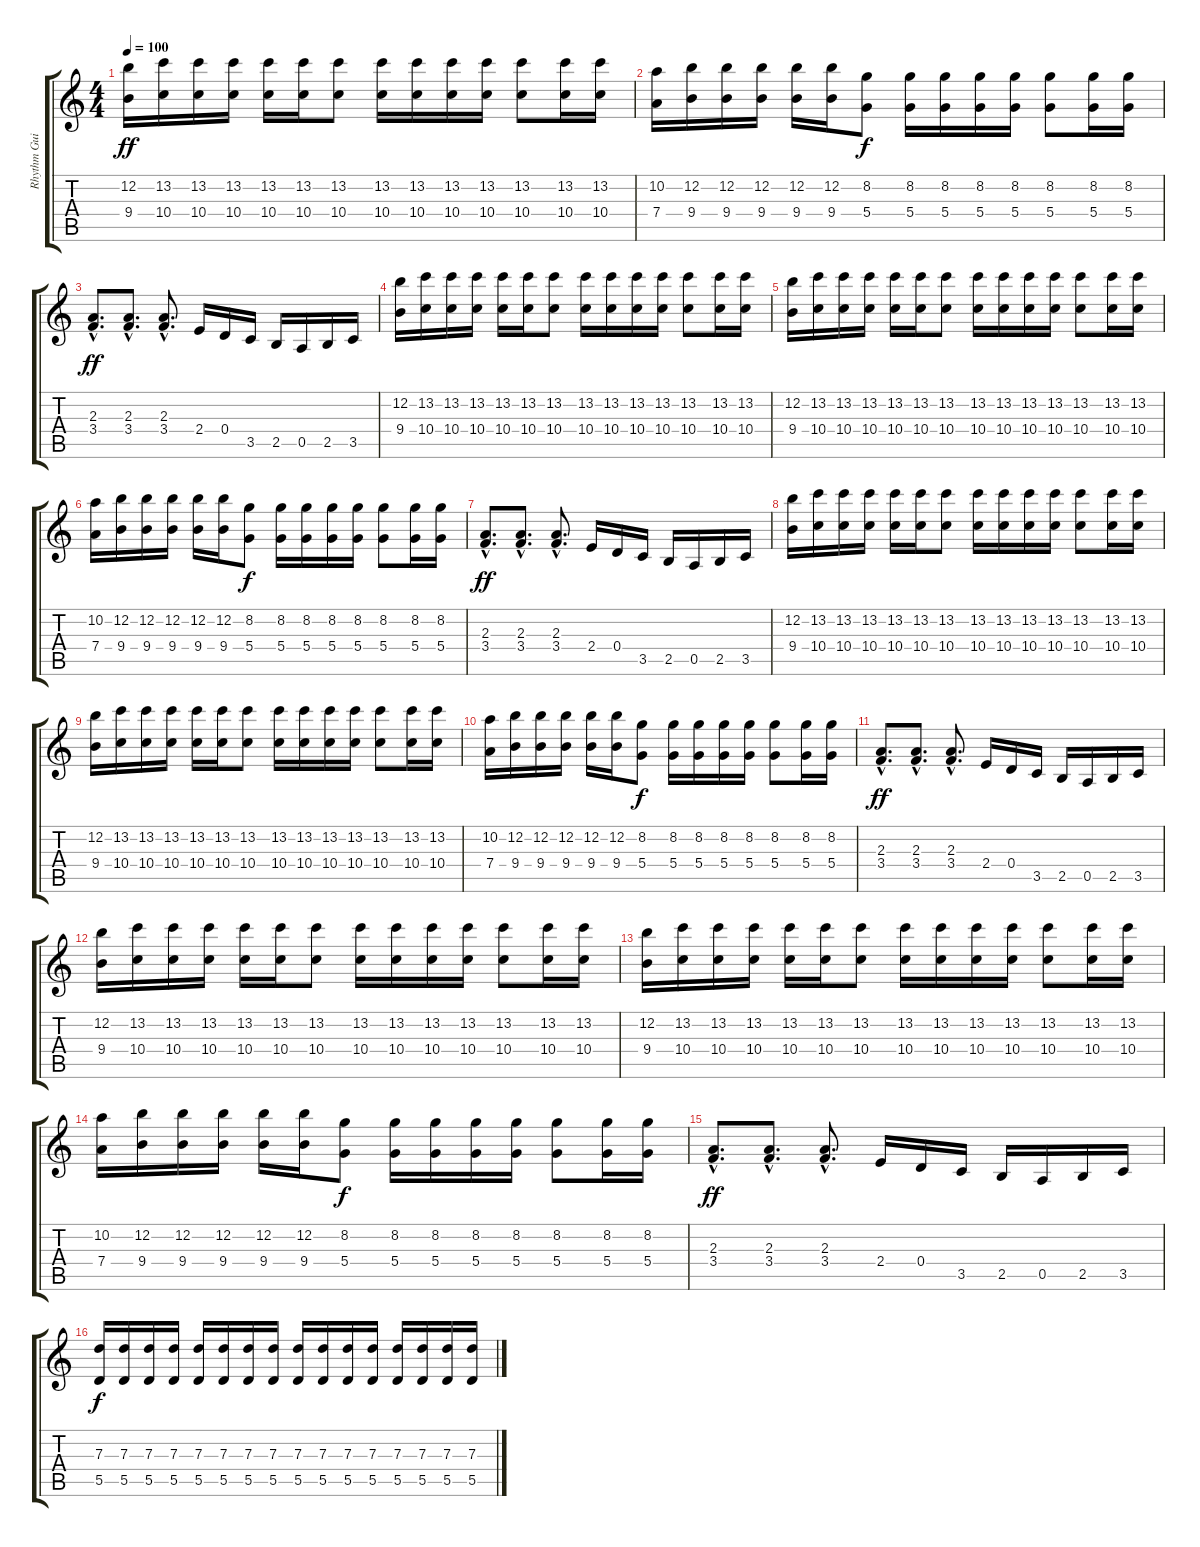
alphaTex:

\track ("Rhythm Guitar II" "Rhythm Gui") {instrument distortionguitar}
\staff {score tabs}
\tuning (E4 B3 G3 D3 A2 E2) {hide}
\ts (4 4)
\tempo 100
\clef g2
\ks c
(12.2 9.4).16{dy ff} (13.2 10.4).16 (13.2 10.4).16 (13.2 10.4).16 (13.2 10.4).16 (13.2 10.4).16 (13.2 10.4).8 (13.2 10.4).16 (13.2 10.4).16 (13.2 10.4).16 (13.2 10.4).16 (13.2 10.4).8 (13.2 10.4).16 (13.2 10.4).16 |
(10.2 7.4).16 (12.2 9.4).16 (12.2 9.4).16 (12.2 9.4).16 (12.2 9.4).16 (12.2 9.4).16 (8.2 5.4).8{dy f} (8.2 5.4).16 (8.2 5.4).16 (8.2 5.4).16 (8.2 5.4).16 (8.2 5.4).8 (8.2 5.4).16 (8.2 5.4).16 |
(2.3{hac} 3.4{hac}).8{d dy ff} (2.3{hac} 3.4{hac}).8{d} (2.3{hac} 3.4{hac}).8{d} 2.4.16 0.4.16 3.5.16 2.5.16 0.5.16 2.5.16 3.5.16 |
(12.2 9.4).16 (13.2 10.4).16 (13.2 10.4).16 (13.2 10.4).16 (13.2 10.4).16 (13.2 10.4).16 (13.2 10.4).8 (13.2 10.4).16 (13.2 10.4).16 (13.2 10.4).16 (13.2 10.4).16 (13.2 10.4).8 (13.2 10.4).16 (13.2 10.4).16 |
(12.2 9.4).16 (13.2 10.4).16 (13.2 10.4).16 (13.2 10.4).16 (13.2 10.4).16 (13.2 10.4).16 (13.2 10.4).8 (13.2 10.4).16 (13.2 10.4).16 (13.2 10.4).16 (13.2 10.4).16 (13.2 10.4).8 (13.2 10.4).16 (13.2 10.4).16 |
(10.2 7.4).16 (12.2 9.4).16 (12.2 9.4).16 (12.2 9.4).16 (12.2 9.4).16 (12.2 9.4).16 (8.2 5.4).8{dy f} (8.2 5.4).16 (8.2 5.4).16 (8.2 5.4).16 (8.2 5.4).16 (8.2 5.4).8 (8.2 5.4).16 (8.2 5.4).16 |
(2.3{hac} 3.4{hac}).8{d dy ff} (2.3{hac} 3.4{hac}).8{d} (2.3{hac} 3.4{hac}).8{d} 2.4.16 0.4.16 3.5.16 2.5.16 0.5.16 2.5.16 3.5.16 |
(12.2 9.4).16 (13.2 10.4).16 (13.2 10.4).16 (13.2 10.4).16 (13.2 10.4).16 (13.2 10.4).16 (13.2 10.4).8 (13.2 10.4).16 (13.2 10.4).16 (13.2 10.4).16 (13.2 10.4).16 (13.2 10.4).8 (13.2 10.4).16 (13.2 10.4).16 |
(12.2 9.4).16 (13.2 10.4).16 (13.2 10.4).16 (13.2 10.4).16 (13.2 10.4).16 (13.2 10.4).16 (13.2 10.4).8 (13.2 10.4).16 (13.2 10.4).16 (13.2 10.4).16 (13.2 10.4).16 (13.2 10.4).8 (13.2 10.4).16 (13.2 10.4).16 |
(10.2 7.4).16 (12.2 9.4).16 (12.2 9.4).16 (12.2 9.4).16 (12.2 9.4).16 (12.2 9.4).16 (8.2 5.4).8{dy f} (8.2 5.4).16 (8.2 5.4).16 (8.2 5.4).16 (8.2 5.4).16 (8.2 5.4).8 (8.2 5.4).16 (8.2 5.4).16 |
(2.3{hac} 3.4{hac}).8{d dy ff} (2.3{hac} 3.4{hac}).8{d} (2.3{hac} 3.4{hac}).8{d} 2.4.16 0.4.16 3.5.16 2.5.16 0.5.16 2.5.16 3.5.16 |
(12.2 9.4).16 (13.2 10.4).16 (13.2 10.4).16 (13.2 10.4).16 (13.2 10.4).16 (13.2 10.4).16 (13.2 10.4).8 (13.2 10.4).16 (13.2 10.4).16 (13.2 10.4).16 (13.2 10.4).16 (13.2 10.4).8 (13.2 10.4).16 (13.2 10.4).16 |
(12.2 9.4).16 (13.2 10.4).16 (13.2 10.4).16 (13.2 10.4).16 (13.2 10.4).16 (13.2 10.4).16 (13.2 10.4).8 (13.2 10.4).16 (13.2 10.4).16 (13.2 10.4).16 (13.2 10.4).16 (13.2 10.4).8 (13.2 10.4).16 (13.2 10.4).16 |
(10.2 7.4).16 (12.2 9.4).16 (12.2 9.4).16 (12.2 9.4).16 (12.2 9.4).16 (12.2 9.4).16 (8.2 5.4).8{dy f} (8.2 5.4).16 (8.2 5.4).16 (8.2 5.4).16 (8.2 5.4).16 (8.2 5.4).8 (8.2 5.4).16 (8.2 5.4).16 |
(2.3{hac} 3.4{hac}).8{d dy ff} (2.3{hac} 3.4{hac}).8{d} (2.3{hac} 3.4{hac}).8{d} 2.4.16 0.4.16 3.5.16 2.5.16 0.5.16 2.5.16 3.5.16 |
(7.3 5.5).16{dy f} (7.3 5.5).16 (7.3 5.5).16 (7.3 5.5).16 (7.3 5.5).16 (7.3 5.5).16 (7.3 5.5).16 (7.3 5.5).16 (7.3 5.5).16 (7.3 5.5).16 (7.3 5.5).16 (7.3 5.5).16 (7.3 5.5).16 (7.3 5.5).16 (7.3 5.5).16 (7.3 5.5).16
